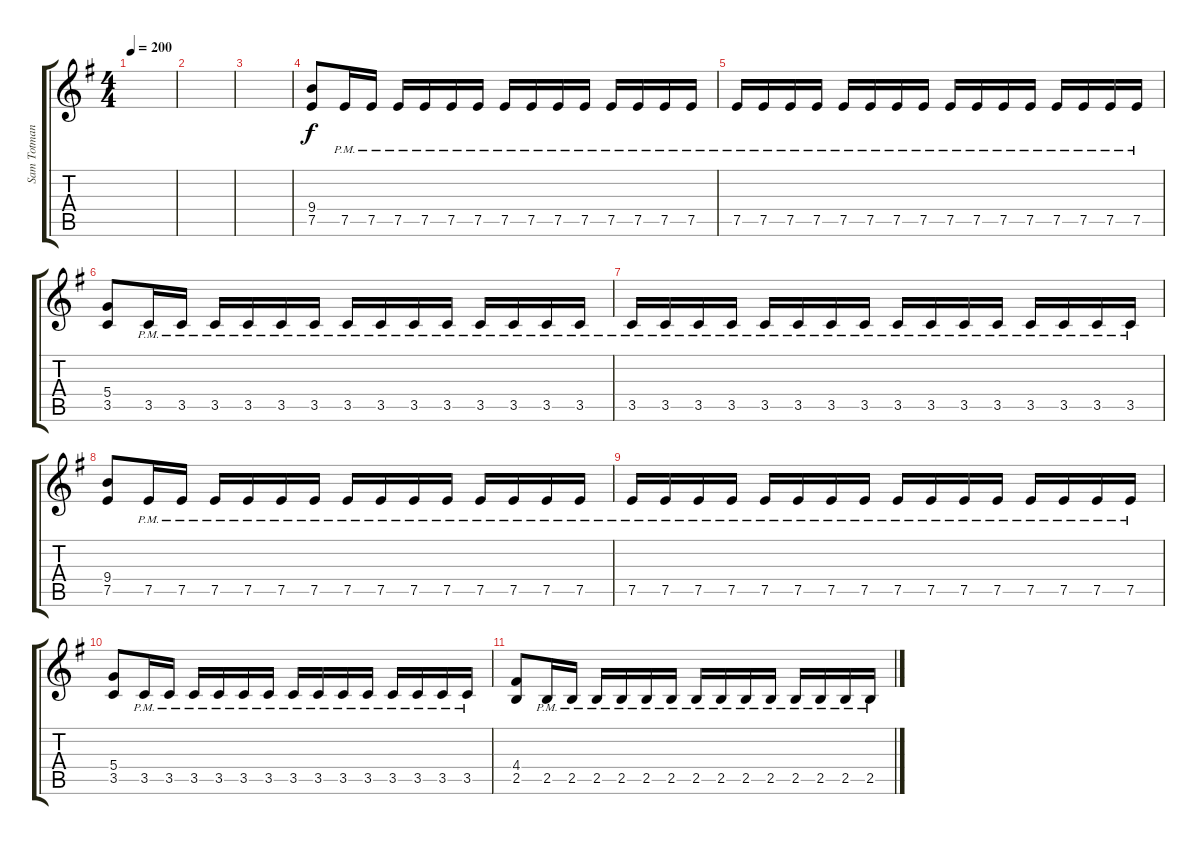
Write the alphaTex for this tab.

\track ("Sam Totman" "Sam Totman") {instrument distortionguitar}
\staff {score tabs}
\tuning (E4 B3 G3 D3 A2 E2) {hide}
\ts (4 4)
\tempo 200
\clef g2
\ks g
|
|
|
(9.4 7.5).8 7.5{pm}.16 7.5{pm}.16 7.5{pm}.16 7.5{pm}.16 7.5{pm}.16 7.5{pm}.16 7.5{pm}.16 7.5{pm}.16 7.5{pm}.16 7.5{pm}.16 7.5{pm}.16 7.5{pm}.16 7.5{pm}.16 7.5{pm}.16 |
7.5{pm}.16 7.5{pm}.16 7.5{pm}.16 7.5{pm}.16 7.5{pm}.16 7.5{pm}.16 7.5{pm}.16 7.5{pm}.16 7.5{pm}.16 7.5{pm}.16 7.5{pm}.16 7.5{pm}.16 7.5{pm}.16 7.5{pm}.16 7.5{pm}.16 7.5{pm}.16 |
(5.4 3.5).8 3.5{pm}.16 3.5{pm}.16 3.5{pm}.16 3.5{pm}.16 3.5{pm}.16 3.5{pm}.16 3.5{pm}.16 3.5{pm}.16 3.5{pm}.16 3.5{pm}.16 3.5{pm}.16 3.5{pm}.16 3.5{pm}.16 3.5{pm}.16 |
3.5{pm}.16 3.5{pm}.16 3.5{pm}.16 3.5{pm}.16 3.5{pm}.16 3.5{pm}.16 3.5{pm}.16 3.5{pm}.16 3.5{pm}.16 3.5{pm}.16 3.5{pm}.16 3.5{pm}.16 3.5{pm}.16 3.5{pm}.16 3.5{pm}.16 3.5{pm}.16 |
(9.4 7.5).8 7.5{pm}.16 7.5{pm}.16 7.5{pm}.16 7.5{pm}.16 7.5{pm}.16 7.5{pm}.16 7.5{pm}.16 7.5{pm}.16 7.5{pm}.16 7.5{pm}.16 7.5{pm}.16 7.5{pm}.16 7.5{pm}.16 7.5{pm}.16 |
7.5{pm}.16 7.5{pm}.16 7.5{pm}.16 7.5{pm}.16 7.5{pm}.16 7.5{pm}.16 7.5{pm}.16 7.5{pm}.16 7.5{pm}.16 7.5{pm}.16 7.5{pm}.16 7.5{pm}.16 7.5{pm}.16 7.5{pm}.16 7.5{pm}.16 7.5{pm}.16 |
(5.4 3.5).8 3.5{pm}.16 3.5{pm}.16 3.5{pm}.16 3.5{pm}.16 3.5{pm}.16 3.5{pm}.16 3.5{pm}.16 3.5{pm}.16 3.5{pm}.16 3.5{pm}.16 3.5{pm}.16 3.5{pm}.16 3.5{pm}.16 3.5{pm}.16 |
(4.4 2.5).8 2.5{pm}.16 2.5{pm}.16 2.5{pm}.16 2.5{pm}.16 2.5{pm}.16 2.5{pm}.16 2.5{pm}.16 2.5{pm}.16 2.5{pm}.16 2.5{pm}.16 2.5{pm}.16 2.5{pm}.16 2.5{pm}.16 2.5{pm}.16
